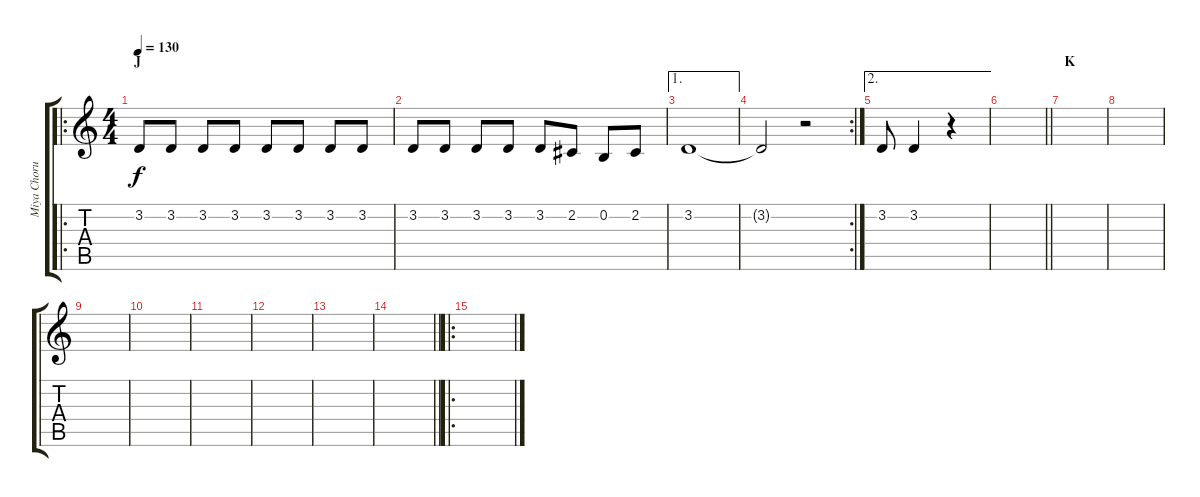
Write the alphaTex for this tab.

\track ("Miya Chorus" "Miya Choru") {instrument baritonesax}
\staff {score tabs}
\tuning (E4 B3 G3 D3 A2 E2) {hide}
\ro
\ts (4 4)
\section ("" "J")
\tempo 130
\clef g2
\ks c
3.2.8{dy f} 3.2.8 3.2.8 3.2.8 3.2.8 3.2.8 3.2.8 3.2.8 |
3.2.8 3.2.8 3.2.8 3.2.8 3.2.8 2.2.8 0.2.8 2.2.8 |
\ae 1
3.2.1 |
\rc 2
3.2{t}.2 r.2 |
\ae 2
3.2.8 3.2.4 r.4 |
\barLineRight lightlight
|
\section ("" "K")
|
|
|
|
|
|
|
\barLineRight lightlight
|
\ro
